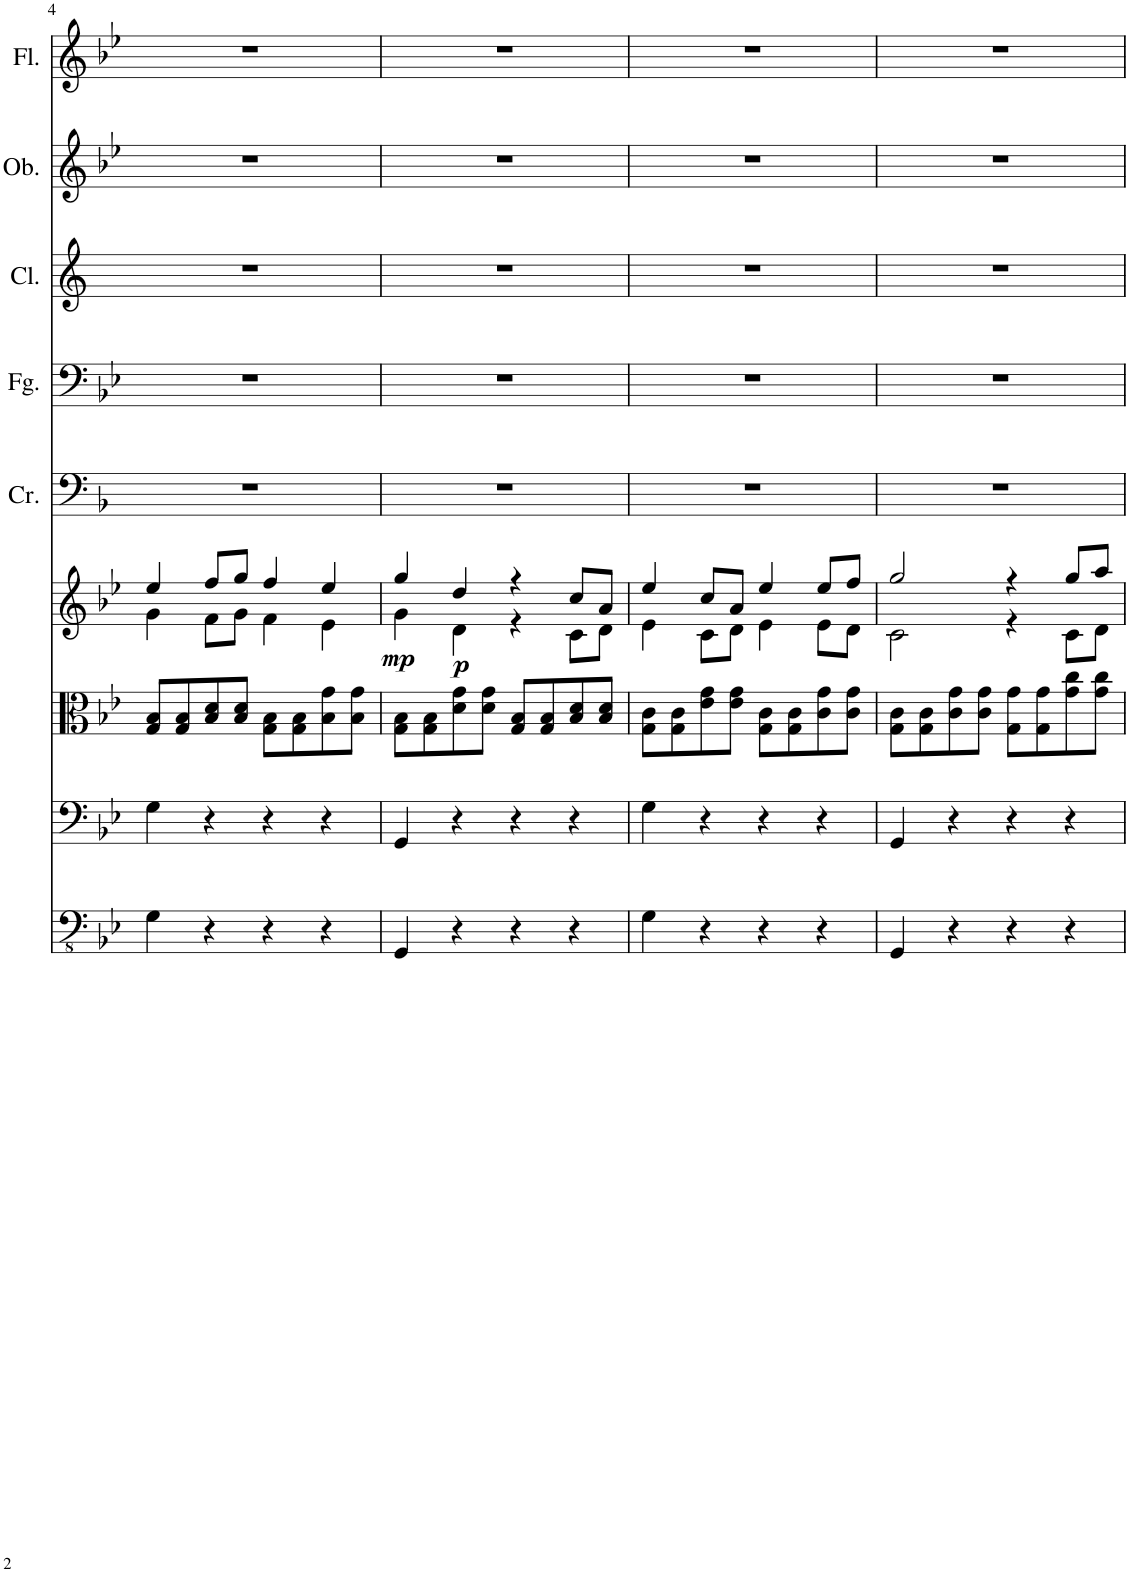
**kern	**kern	**kern	**kern	**dynam	**kern	**kern	**kern	**kern	**kern
*part9	*part8	*part7	*part6	*part6	*part5	*part4	*part3	*part2	*part1
*staff9	*staff8	*staff7	*staff6	*staff6	*staff5	*staff4	*staff3	*staff2	*staff1
*I"Basso	*I"Violoncello	*I"Viola	*I"Violino	*	*I"Corno in Fa	*I"Fagotto	*I"Clarinetto Soprano in Sib	*I"Oboe	*I"Flauto in Do
*	*	*	*	*	*I'Cr.	*I'Fg.	*I'Cl.	*I'Ob.	*I'Fl.
!!LO:PB:g=z
*clefFv4	*clefF4	*clefC3	*clefG2	*	*clefF4	*clefF4	*clefG2	*clefG2	*clefG2
*	*	*	*	*	*Trd4c7	*	*Trd1c2	*	*
*k[b-e-]	*k[b-e-]	*k[b-e-]	*k[b-e-]	*	*k[b-]	*k[b-e-]	*k[]	*k[b-e-]	*k[b-e-]
*M2/2	*M2/2	*M2/2	*M2/2	*	*M2/2	*M2/2	*M2/2	*M2/2	*M2/2
=4	=4	=4	=4	=4	=4	=4	=4	=4	=4
*	*	*	*^	*	*	*	*	*	*
4GG\	4G\	8G/ 8B-/L	4ee-/	4g\	.	1r	1r	1r	1r	1r
.	.	8G/ 8B-/	.	.	.	.	.	.	.	.
4r	4r	8B-/ 8d/	8ff/L	8f\L	.	.	.	.	.	.
.	.	8B-/ 8d/J	8gg/J	8g\J	.	.	.	.	.	.
4r	4r	8G\ 8B-\L	4ff/	4f\	.	.	.	.	.	.
.	.	8G\ 8B-\	.	.	.	.	.	.	.	.
4r	4r	8B-\ 8g\	4ee-/	4e-\	.	.	.	.	.	.
.	.	8B-\ 8g\J	.	.	.	.	.	.	.	.
=5	=5	=5	=5	=5	=5	=5	=5	=5	=5	=5
!	!	!	!	!	!LO:DY:b	!	!	!	!	!
4GGG/	4GG/	8G\ 8B-\L	4gg/	4g\	mp	1r	1r	1r	1r	1r
.	.	8G\ 8B-\	.	.	.	.	.	.	.	.
!	!	!	!	!	!LO:DY:b	!	!	!	!	!
4r	4r	8d\ 8g\	4dd/	4d\	p	.	.	.	.	.
.	.	8d\ 8g\J	.	.	.	.	.	.	.	.
4r	4r	8G/ 8B-/L	4r	4r	.	.	.	.	.	.
.	.	8G/ 8B-/	.	.	.	.	.	.	.	.
4r	4r	8B-/ 8d/	8cc/L	8c\L	.	.	.	.	.	.
.	.	8B-/ 8d/J	8a/J	8d\J	.	.	.	.	.	.
=6	=6	=6	=6	=6	=6	=6	=6	=6	=6	=6
4GG\	4G\	8G\ 8c\L	4ee-/	4e-\	.	1r	1r	1r	1r	1r
.	.	8G\ 8c\	.	.	.	.	.	.	.	.
4r	4r	8e-\ 8g\	8cc/L	8c\L	.	.	.	.	.	.
.	.	8e-\ 8g\J	8a/J	8d\J	.	.	.	.	.	.
4r	4r	8G\ 8c\L	4ee-/	4e-\	.	.	.	.	.	.
.	.	8G\ 8c\	.	.	.	.	.	.	.	.
4r	4r	8c\ 8g\	8ee-/L	8e-\L	.	.	.	.	.	.
.	.	8c\ 8g\J	8ff/J	8d\J	.	.	.	.	.	.
=7	=7	=7	=7	=7	=7	=7	=7	=7	=7	=7
4GGG/	4GG/	8G\ 8c\L	2gg/	2c\	.	1r	1r	1r	1r	1r
.	.	8G\ 8c\	.	.	.	.	.	.	.	.
4r	4r	8c\ 8g\	.	.	.	.	.	.	.	.
.	.	8c\ 8g\J	.	.	.	.	.	.	.	.
4r	4r	8G\ 8g\L	4r	4r	.	.	.	.	.	.
.	.	8G\ 8g\	.	.	.	.	.	.	.	.
4r	4r	8g\ 8cc\	8gg/L	8c\L	.	.	.	.	.	.
.	.	8g\ 8cc\J	8aa/J	8d\J	.	.	.	.	.	.
*	*	*	*v	*v	*	*	*	*	*	*
=	=	=	=	=	=	=	=	=	=
*-	*-	*-	*-	*-	*-	*-	*-	*-	*-
